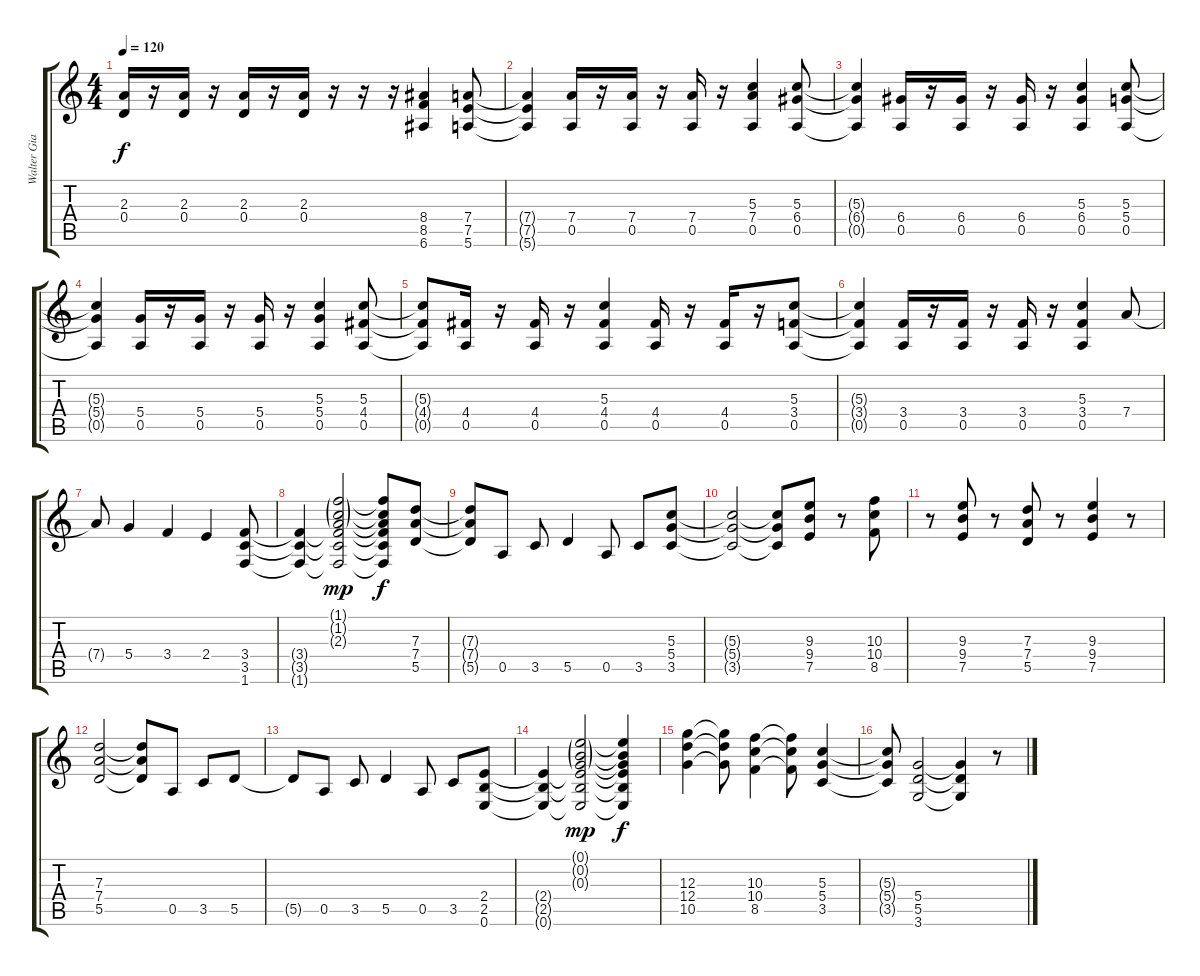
\track ("Walter Giardino" "Walter Gia") {instrument distortionguitar}
\staff {score tabs}
\tuning (E4 B3 G3 D3 A2 E2) {hide}
\ts (4 4)
\tempo 120
\clef g2
\ks c
(2.3 0.4).16{dy f} r.16 (2.3 0.4).16 r.16 (2.3 0.4).16 r.16 (2.3 0.4).16 r.16 r.16 r.16 (8.4 8.5 6.6).4 (7.4 7.5 5.6).8 |
(7.4{t} 7.5{t} 5.6{t}).4 (7.4 0.5).16 r.16 (7.4 0.5).16 r.16 (7.4 0.5).16 r.16 (5.3 7.4 0.5).4 (5.3 6.4 0.5).8 |
(5.3{t} 6.4{t} 0.5{t}).4 (6.4 0.5).16 r.16 (6.4 0.5).16 r.16 (6.4 0.5).16 r.16 (5.3 6.4 0.5).4 (5.3 5.4 0.5).8 |
(5.3{t} 5.4{t} 0.5{t}).4 (5.4 0.5).16 r.16 (5.4 0.5).16 r.16 (5.4 0.5).16 r.16 (5.3 5.4 0.5).4 (5.3 4.4 0.5).8 |
(5.3{t} 4.4{t} 0.5{t}).8 (4.4 0.5).16 r.16 (4.4 0.5).16 r.16 (5.3 4.4 0.5).4 (4.4 0.5).16 r.16 (4.4 0.5).16 r.16 (5.3 3.4 0.5).8 |
(5.3{t} 3.4{t} 0.5{t}).4 (3.4 0.5).16 r.16 (3.4 0.5).16 r.16 (3.4 0.5).16 r.16 (5.3 3.4 0.5).4 7.4.8 |
7.4{t}.8 5.4.4 3.4.4 2.4.4 (3.4 3.5 1.6).8 |
(3.4{t} 3.5{t} 1.6{t}).4 (1.1{g} 1.2{g} 2.3{g} 3.4{t} 3.5{t} 1.6{t}).2{dy mp} (1.1{t} 1.2{t} 2.3{t} 3.4{t} 3.5{t} 1.6{t}).8{dy f} (7.3 7.4 5.5).8 |
(7.3{t} 7.4{t} 5.5{t}).8 0.5.8 3.5.8 5.5.4 0.5.8 3.5.8 (5.3 5.4 3.5).8 |
(5.3{t} 5.4{t} 3.5{t}).2 (5.3{t} 5.4{t} 3.5{t}).8 (9.3 9.4 7.5).8 r.8 (10.3 10.4 8.5).8 |
r.8 (9.3 9.4 7.5).8 r.8 (7.3 7.4 5.5).8 r.8 (9.3 9.4 7.5).4 r.8 |
(7.3 7.4 5.5).2 (7.3{t} 7.4{t} 5.5{t}).8 0.5.8 3.5.8 5.5.8 |
5.5{t}.8 0.5.8 3.5.8 5.5.4 0.5.8 3.5.8 (2.4 2.5 0.6).8 |
(2.4{t} 2.5{t} 0.6{t}).4 (0.1{g} 0.2{g} 0.3{g} 2.4{t} 2.5{t} 0.6{t}).2{dy mp} (0.1{t} 0.2{t} 0.3{t} 2.4{t} 2.5{t} 0.6{t}).4{dy f} |
(12.3 12.4 10.5).4 (12.3{t} 12.4{t} 10.5{t}).8 (10.3 10.4 8.5).4 (10.3{t} 10.4{t} 8.5{t}).8 (5.3 5.4 3.5).4 |
(5.3{t} 5.4{t} 3.5{t}).8 (5.4 5.5 3.6).2 (5.4{t} 5.5{t} 3.6{t}).4 r.8
